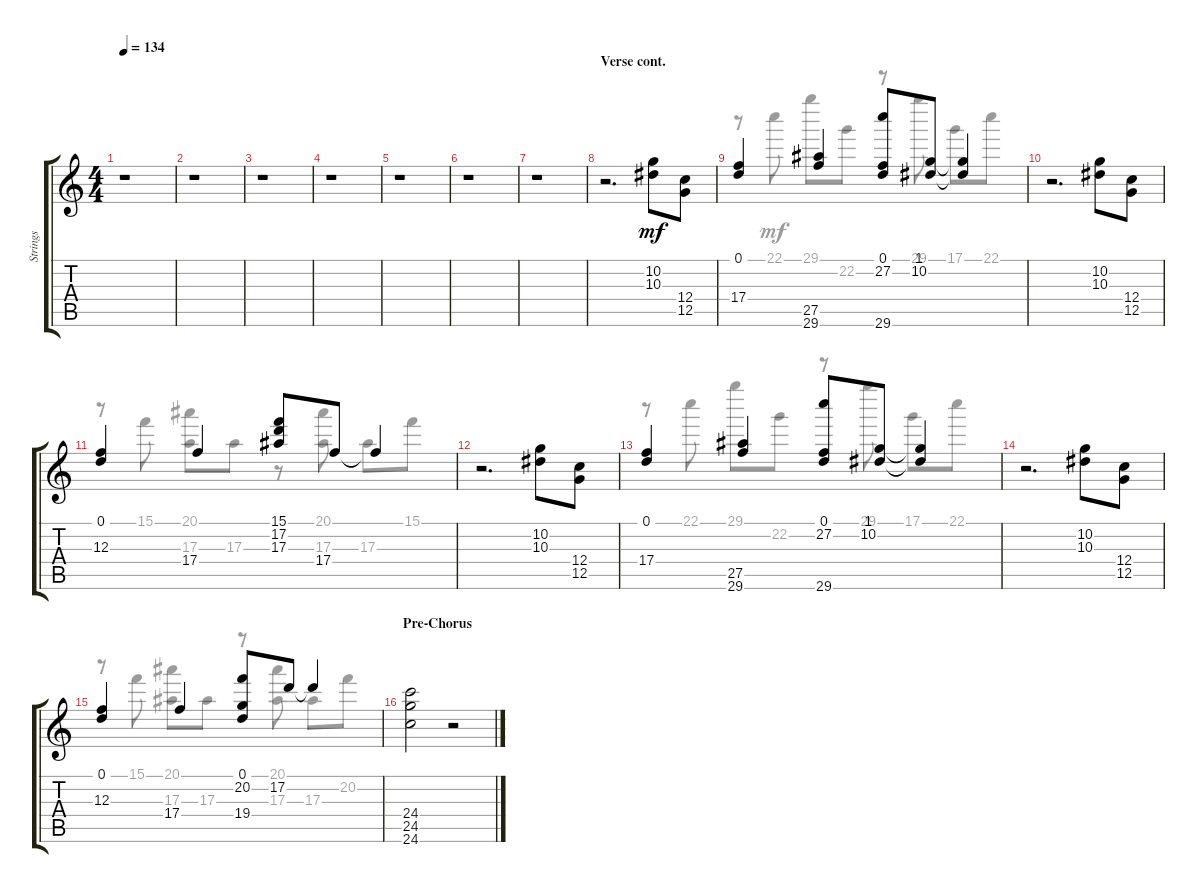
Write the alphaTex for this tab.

\track ("Strings" "Strings") {instrument electricguitarclean}
\staff {score tabs}
\tuning (D4 A3 F3 C3 G2 C2) {hide}
\voice
\ts (4 4)
\tempo 134
\clef g2
\ks aminor
r.1{dy mf} |
r.1 |
r.1 |
r.1 |
r.1 |
r.1 |
r.1 |
\section ("" "Verse cont.")
r.2{d} (10.2 10.3).8 (12.4 12.5).8 |
(0.1 17.4).4 (27.5 29.6).4 (0.1 27.2 29.6).8 (1.1 10.2).8 (1.1{t} 10.2{t}).4 |
r.2{d} (10.2 10.3).8 (12.4 12.5).8 |
(0.1 12.3).4 17.4.4 (15.1 17.2 17.3).8 17.4.8 17.4{t}.4 |
r.2{d} (10.2 10.3).8 (12.4 12.5).8 |
(0.1 17.4).4 (27.5 29.6).4 (0.1 27.2 29.6).8 (1.1 10.2).8 (1.1{t} 10.2{t}).4 |
r.2{d} (10.2 10.3).8 (12.4 12.5).8 |
(0.1 12.3).4 17.4.4 (0.1 20.2 19.4).8 17.2.8 17.2{t}.4 |
\section ("" "Pre-Chorus")
(24.4 24.5 24.6).2 r.2
\voice
\clef g2
\ottava regular
\simile none
\ks aminor
|
|
|
|
|
|
|
|
r.8 22.1.8 29.1.8 22.2.8 r.8 29.1.8 17.1.8 22.1.8 |
|
r.8 15.1.8 (20.1 17.3).8 17.3.8 r.8 (20.1 17.3).8 17.3.8 15.1.8 |
|
r.8 22.1.8 29.1.8 22.2.8 r.8 29.1.8 17.1.8 22.1.8 |
|
r.8 15.1.8 (20.1 17.3).8 17.3.8 r.8 (20.1 17.3).8 17.3.8 20.2.8 |
